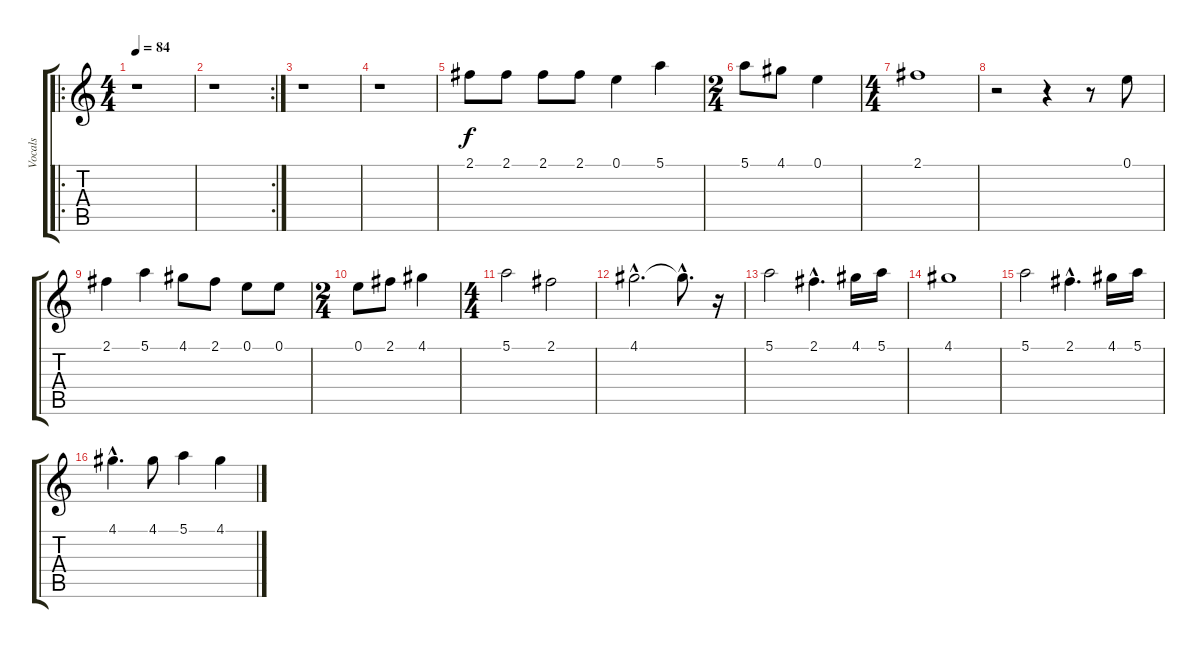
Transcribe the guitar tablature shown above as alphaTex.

\track ("Vocals" "Vocals") {instrument flute}
\staff {score tabs}
\tuning (E5 B4 G4 D4 A3 E3) {hide}
\ro
\ts (4 4)
\tempo 84
\clef g2
\ks c
r.1{dy f instrument flute} |
\rc 2
r.1 |
r.1 |
r.1 |
2.1.8 2.1.8 2.1.8 2.1.8 0.1.4 5.1.4 |
\ts (2 4)
5.1.8 4.1.8 0.1.4 |
\ts (4 4)
2.1.1 |
r.2 r.4 r.8 0.1.8 |
2.1.4 5.1.4 4.1.8 2.1.8 0.1.8 0.1.8 |
\ts (2 4)
0.1.8 2.1.8 4.1.4 |
\ts (4 4)
5.1.2 2.1.2 |
4.1{hac}.2{d} 4.1{hac t}.8{d} r.16 |
5.1.2 2.1{hac}.4{d} 4.1.16 5.1.16 |
4.1.1 |
5.1.2 2.1{hac}.4{d} 4.1.16 5.1.16 |
4.1{hac}.4{d} 4.1.8 5.1.4 4.1.4
